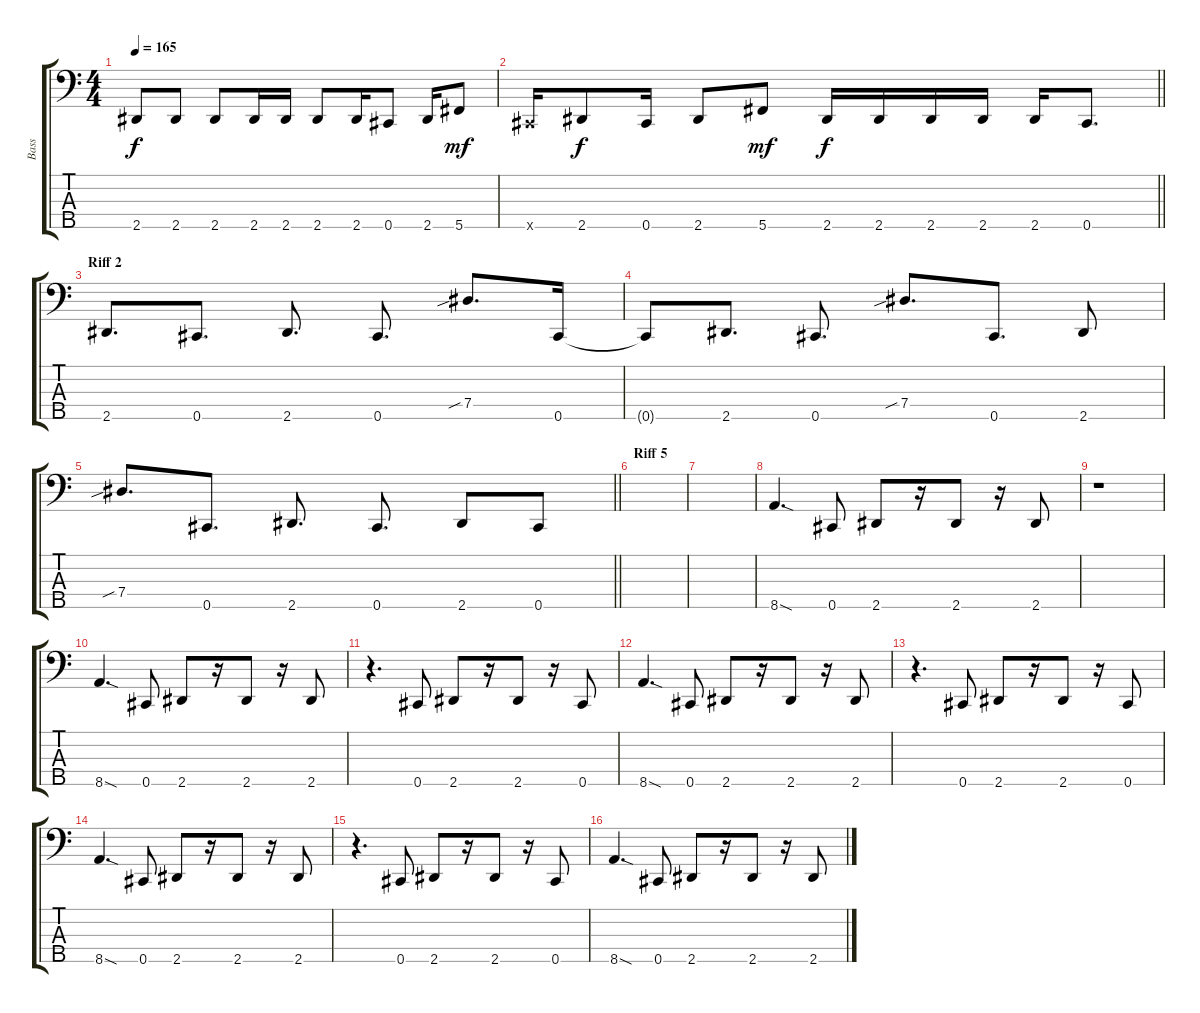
\track ("Bass" "Bass") {instrument electricbassfinger}
\staff {score tabs}
\tuning (Bb2 Gb2 Db2 Ab1 Db1) {hide}
\ts (4 4)
\tempo 165
\clef f4
\ks c
2.5.8{dy f} 2.5.8 2.5.8 2.5.16 2.5.16 2.5.8 2.5.16 0.5.8 2.5.16 5.5.8{dy mf} |
\barLineRight lightlight
0.5{x}.16 2.5.8{dy f} 0.5.16 2.5.8 5.5.8{dy mf} 2.5.16{dy f} 2.5.16 2.5.16 2.5.16 2.5.16 0.5.8{d} |
\section ("" "Riff 2")
2.5.8{d} 0.5.8{d} 2.5.8{d} 0.5.8{d} 7.4{sib}.8{d} 0.5.16 |
0.5{t}.8 2.5.8{d} 0.5.8{d} 7.4{sib}.8{d} 0.5.8{d} 2.5.8 |
\barLineRight lightlight
7.4{sib}.8{d} 0.5.8{d} 2.5.8{d} 0.5.8{d} 2.5.8 0.5.8 |
\section ("" "Riff 5")
|
|
8.5{sod}.4{d} 0.5.8 2.5.8 r.16 2.5.8 r.16 2.5.8 |
r.1 |
8.5{sod}.4{d} 0.5.8 2.5.8 r.16 2.5.8 r.16 2.5.8 |
r.4{d} 0.5.8 2.5.8 r.16 2.5.8 r.16 0.5.8 |
8.5{sod}.4{d} 0.5.8 2.5.8 r.16 2.5.8 r.16 2.5.8 |
r.4{d} 0.5.8 2.5.8 r.16 2.5.8 r.16 0.5.8 |
8.5{sod}.4{d} 0.5.8 2.5.8 r.16 2.5.8 r.16 2.5.8 |
r.4{d} 0.5.8 2.5.8 r.16 2.5.8 r.16 0.5.8 |
8.5{sod}.4{d} 0.5.8 2.5.8 r.16 2.5.8 r.16 2.5.8
